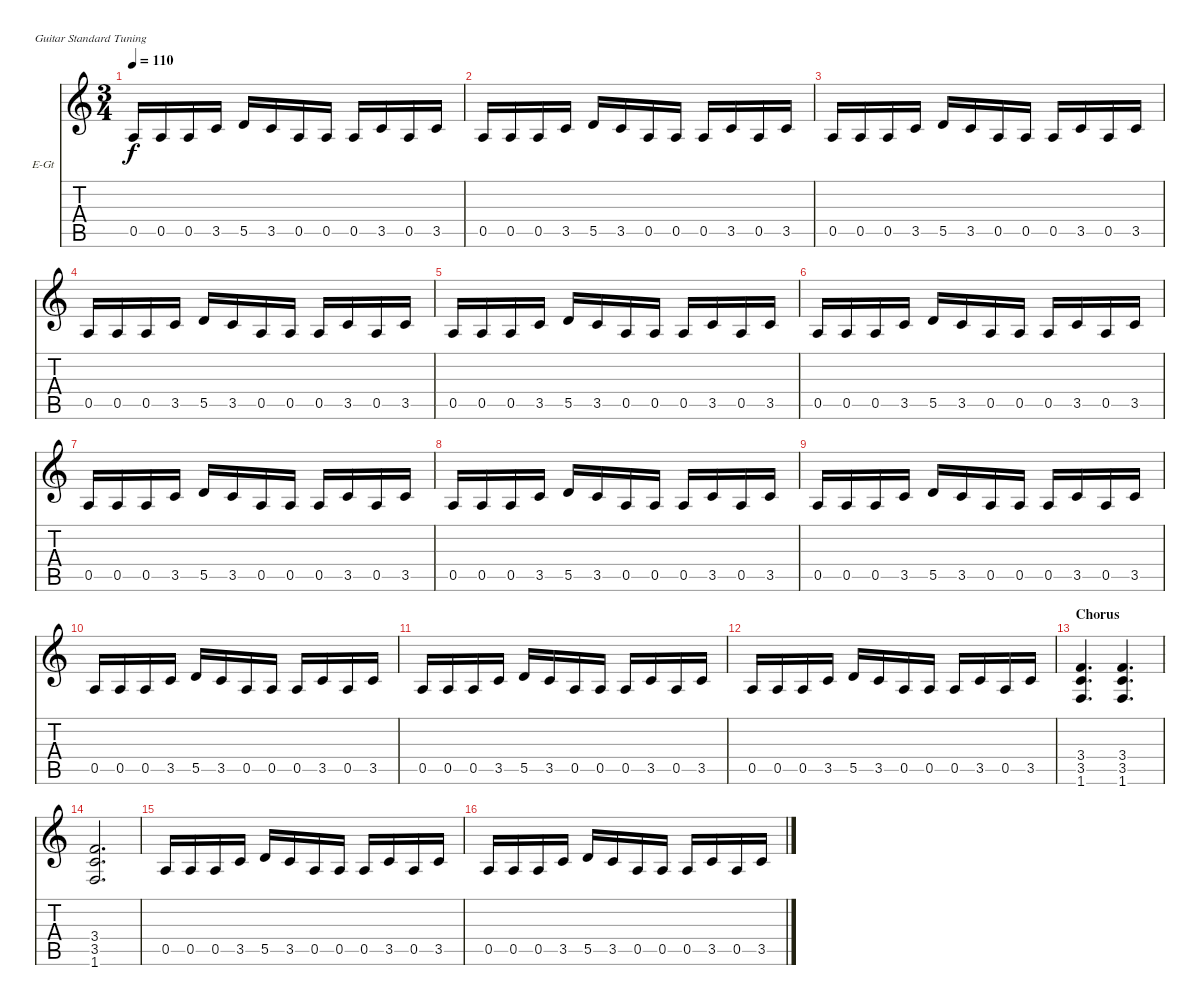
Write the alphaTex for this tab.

\defaultSystemsLayout 4
\bracketExtendMode nobrackets
\firstSystemTrackNameOrientation horizontal
\otherSystemsTrackNameOrientation horizontal
\track ("Electric Guitar" "E-Gt") {instrument overdrivenguitar}
\staff {score tabs}
\tuning (E4 B3 G3 D3 A2 E2)
\ts (3 4)
\tempo 110
\clef g2
\ks c
0.5.16{dy f} 0.5.16 0.5.16 3.5.16 5.5.16 3.5.16 0.5.16 0.5.16 0.5.16 3.5.16 0.5.16 3.5.16 |
0.5.16 0.5.16 0.5.16 3.5.16 5.5.16 3.5.16 0.5.16 0.5.16 0.5.16 3.5.16 0.5.16 3.5.16 |
0.5.16 0.5.16 0.5.16 3.5.16 5.5.16 3.5.16 0.5.16 0.5.16 0.5.16 3.5.16 0.5.16 3.5.16 |
0.5.16 0.5.16 0.5.16 3.5.16 5.5.16 3.5.16 0.5.16 0.5.16 0.5.16 3.5.16 0.5.16 3.5.16 |
0.5.16 0.5.16 0.5.16 3.5.16 5.5.16 3.5.16 0.5.16 0.5.16 0.5.16 3.5.16 0.5.16 3.5.16 |
0.5.16 0.5.16 0.5.16 3.5.16 5.5.16 3.5.16 0.5.16 0.5.16 0.5.16 3.5.16 0.5.16 3.5.16 |
0.5.16 0.5.16 0.5.16 3.5.16 5.5.16 3.5.16 0.5.16 0.5.16 0.5.16 3.5.16 0.5.16 3.5.16 |
0.5.16 0.5.16 0.5.16 3.5.16 5.5.16 3.5.16 0.5.16 0.5.16 0.5.16 3.5.16 0.5.16 3.5.16 |
0.5.16 0.5.16 0.5.16 3.5.16 5.5.16 3.5.16 0.5.16 0.5.16 0.5.16 3.5.16 0.5.16 3.5.16 |
0.5.16 0.5.16 0.5.16 3.5.16 5.5.16 3.5.16 0.5.16 0.5.16 0.5.16 3.5.16 0.5.16 3.5.16 |
0.5.16 0.5.16 0.5.16 3.5.16 5.5.16 3.5.16 0.5.16 0.5.16 0.5.16 3.5.16 0.5.16 3.5.16 |
0.5.16 0.5.16 0.5.16 3.5.16 5.5.16 3.5.16 0.5.16 0.5.16 0.5.16 3.5.16 0.5.16 3.5.16 |
\section ("" "Chorus")
(3.5 1.6 3.4).4{d} (1.6 3.5 3.4).4{d} |
(1.6 3.5 3.4).2{d} |
0.5.16 0.5.16 0.5.16 3.5.16 5.5.16 3.5.16 0.5.16 0.5.16 0.5.16 3.5.16 0.5.16 3.5.16 |
0.5.16 0.5.16 0.5.16 3.5.16 5.5.16 3.5.16 0.5.16 0.5.16 0.5.16 3.5.16 0.5.16 3.5.16
